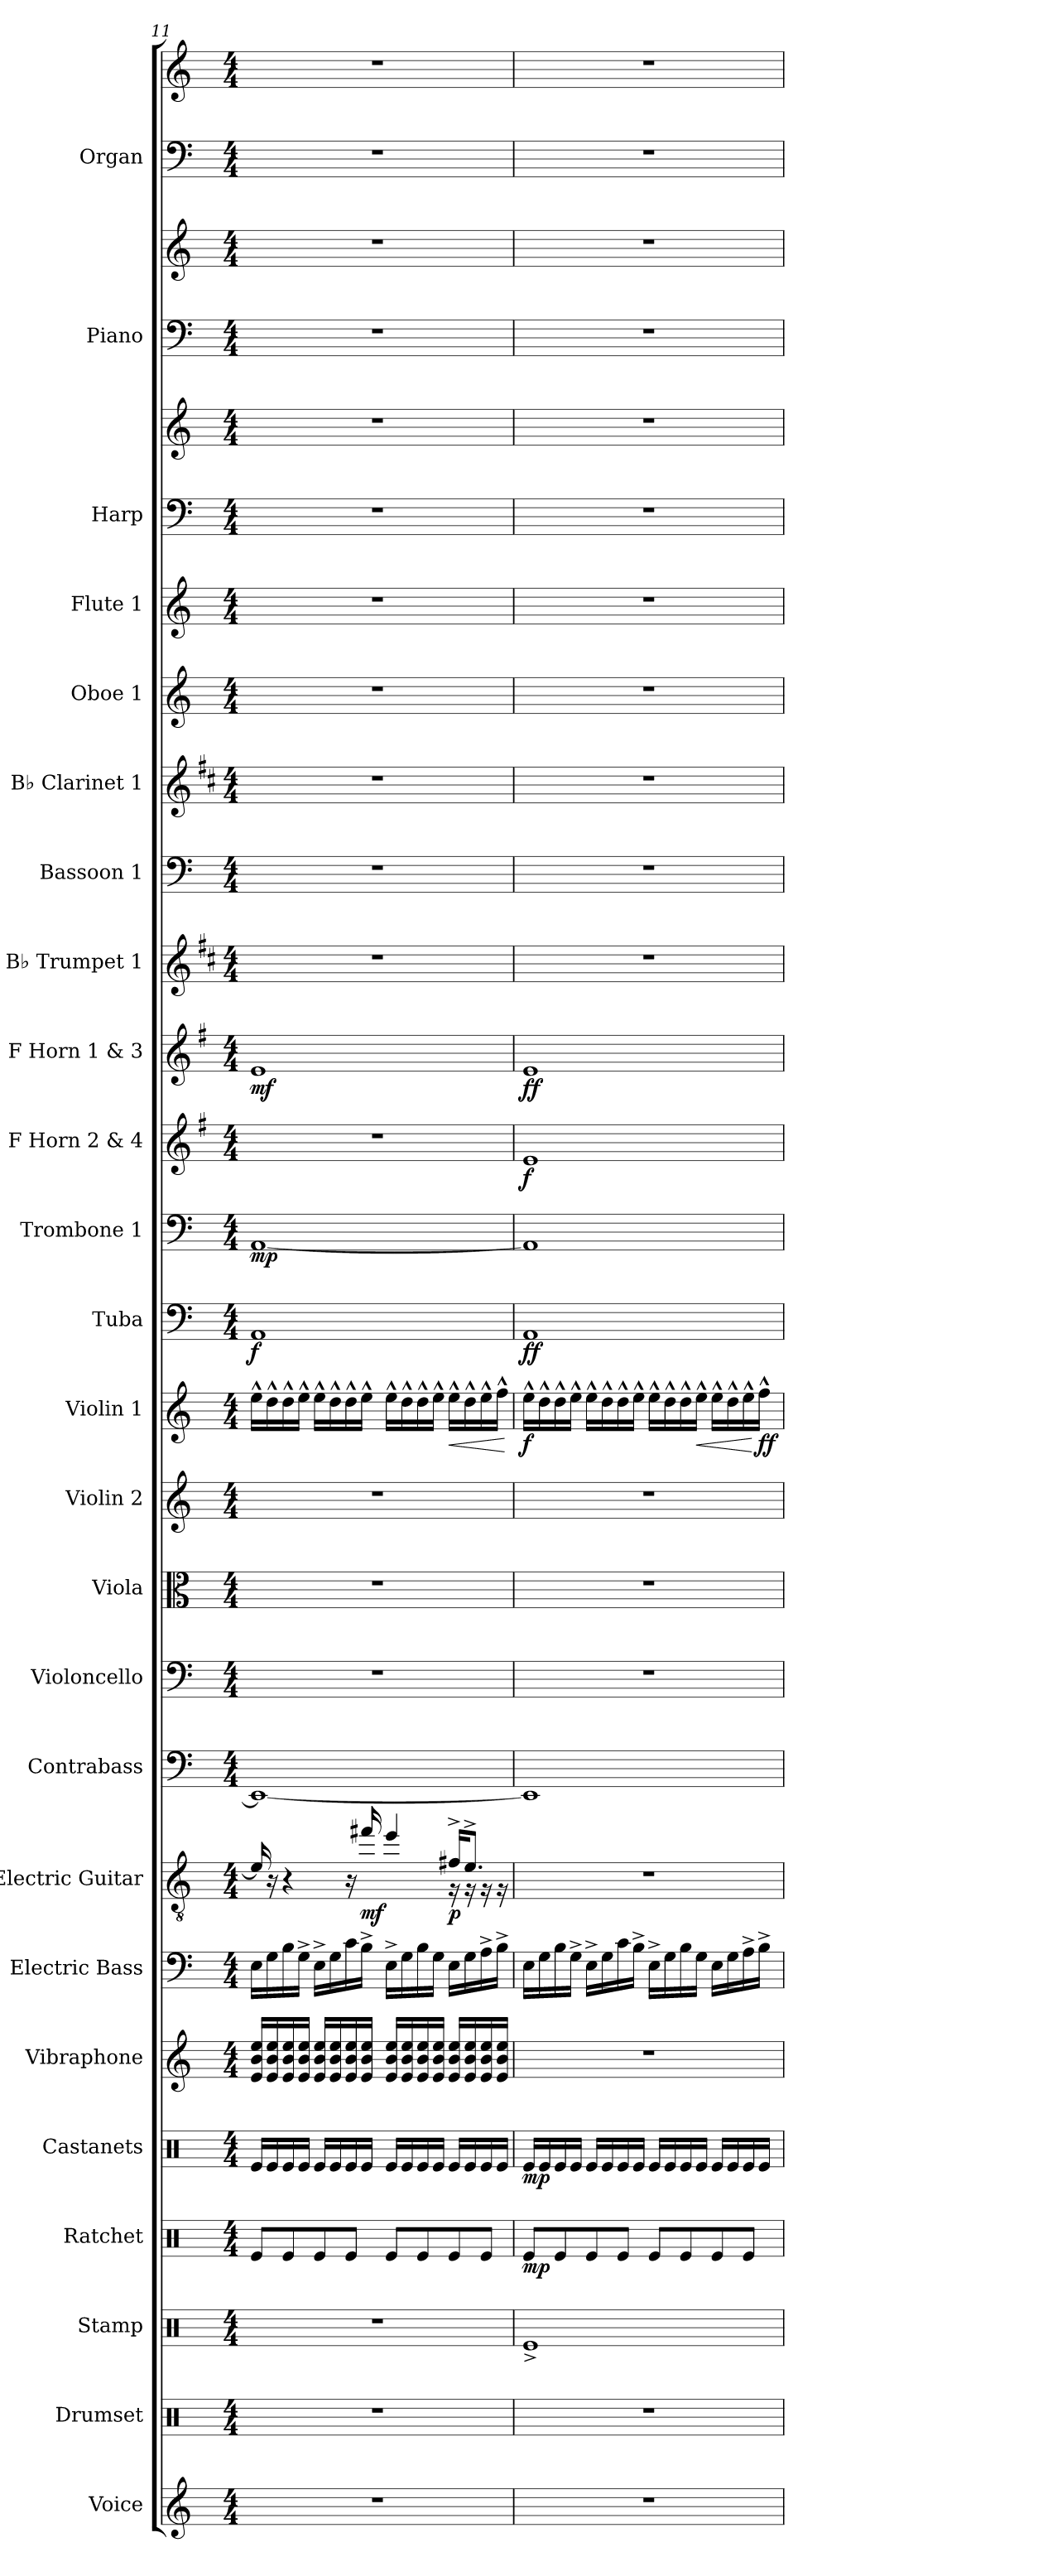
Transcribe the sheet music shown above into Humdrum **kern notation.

**kern	**kern	**kern	**kern	**dynam	**kern	**dynam	**kern	**kern	**kern	**dynam	**kern	**kern	**kern	**kern	**kern	**dynam	**kern	**dynam	**kern	**dynam	**kern	**dynam	**kern	**dynam	**kern	**kern	**kern	**kern	**kern	**kern	**kern	**kern	**kern	**kern	**kern
*part25	*part24	*part23	*part22	*part22	*part21	*part21	*part20	*part19	*part18	*part18	*part17	*part16	*part15	*part14	*part13	*part13	*part12	*part12	*part11	*part11	*part10	*part10	*part9	*part9	*part8	*part7	*part6	*part5	*part4	*part3	*part3	*part2	*part2	*part1	*part1
*staff28	*staff27	*staff26	*staff25	*staff25	*staff24	*staff24	*staff23	*staff22	*staff21	*staff21	*staff20	*staff19	*staff18	*staff17	*staff16	*staff16	*staff15	*staff15	*staff14	*staff14	*staff13	*staff13	*staff12	*staff12	*staff11	*staff10	*staff9	*staff8	*staff7	*staff6	*staff5	*staff4	*staff3	*staff2	*staff1
*I"Voice	*I"Drumset	*I"Stamp	*I"Ratchet	*	*I"Castanets	*	*I"Vibraphone	*I"Electric Bass	*I"Electric Guitar	*	*I"Contrabass	*I"Violoncello	*I"Viola	*I"Violin 2	*I"Violin 1	*	*I"Tuba	*	*I"Trombone 1	*	*I"F Horn 2 &amp; 4	*	*I"F Horn 1 &amp; 3	*	*I"B♭ Trumpet 1	*I"Bassoon 1	*I"B♭ Clarinet 1	*I"Oboe 1	*I"Flute 1	*I"Harp	*	*I"Piano	*	*I"Organ	*
*I'Vo.	*I'Drs.	*I'Sta.	*I'Rat.	*	*I'Cst.	*	*I'Vib.	*I'El. B.	*I'El. Guit.	*	*I'Cb.	*I'Vc.	*I'Vla.	*I'Vln. 2	*I'Vln. 1	*	*I'Tba.	*	*I'Tbn. 1	*	*I'F Hn. 2 4	*	*I'F Hn. 1 3	*	*I'B♭ Tpt. 1	*I'Bsn. 1	*I'B♭ Cl. 1	*I'Ob. 1	*I'Fl. 1	*I'Hrp.	*	*I'Pno.	*	*I'Org.	*
*clefG2	*clefX	*clefX	*clefX	*	*clefX	*	*clefG2	*clefF4	*clefGv2	*	*clefF4	*clefF4	*clefC3	*clefG2	*clefG2	*	*clefF4	*	*clefF4	*	*clefG2	*	*clefG2	*	*clefG2	*clefF4	*clefG2	*clefG2	*clefG2	*clefF4	*clefG2	*clefF4	*clefG2	*clefF4	*clefG2
*	*	*	*	*	*	*	*	*ITrd7c12	*	*	*ITrd7c12	*	*	*	*	*	*	*	*	*	*ITrd4c7	*	*ITrd4c7	*	*ITrd1c2	*	*ITrd1c2	*	*	*	*	*	*	*	*
*k[]	*k[]	*k[]	*k[]	*	*k[]	*	*k[]	*k[]	*k[]	*	*k[]	*k[]	*k[]	*k[]	*k[]	*	*k[]	*	*k[]	*	*k[]	*	*k[]	*	*k[]	*k[]	*k[]	*k[]	*k[]	*k[]	*k[]	*k[]	*k[]	*k[]	*k[]
*M4/4	*M4/4	*M4/4	*M4/4	*	*M4/4	*	*M4/4	*M4/4	*M4/4	*	*M4/4	*M4/4	*M4/4	*M4/4	*M4/4	*	*M4/4	*	*M4/4	*	*M4/4	*	*M4/4	*	*M4/4	*M4/4	*M4/4	*M4/4	*M4/4	*M4/4	*M4/4	*M4/4	*M4/4	*M4/4	*M4/4
=11	=11	=11	=11	=11	=11	=11	=11	=11	=11	=11	=11	=11	=11	=11	=11	=11	=11	=11	=11	=11	=11	=11	=11	=11	=11	=11	=11	=11	=11	=11	=11	=11	=11	=11	=11
*	*	*	*	*	*	*	*	*	*^	*	*	*	*	*	*	*	*	*	*	*	*	*	*	*	*	*	*	*	*	*	*	*	*	*	*
!	!	!	!	!	!	!	!	!	!	!	!	!	!	!	!	!	!	!	!LO:DY:b	!	!LO:DY:b	!	!	!	!LO:DY:b	!	!	!	!	!	!	!	!	!	!	!
1r	1r	1r	8Re/L	.	16Re/LL	.	16e/ 16b/ 16ee/LL	16EE\LL	16e/]	2.ryy	.	1EEE_	1r	1r	1r	16ee^^\LL	.	1AA	f	[1AA	mp	1r	.	1A	mf	1r	1r	1r	1r	1r	1r	1r	1r	1r	1r	1r
.	.	.	.	.	16Re/	.	16e/ 16b/ 16ee/	16GG\	16r	.	.	.	.	.	.	16dd^^\	.	.	.	.	.	.	.	.	.	.	.	.	.	.	.	.	.	.	.	.
.	.	.	8Re/	.	16Re/	.	16e/ 16b/ 16ee/	16BB\	4r	.	.	.	.	.	.	16dd^^\	.	.	.	.	.	.	.	.	.	.	.	.	.	.	.	.	.	.	.	.
.	.	.	.	.	16Re/JJ	.	16e/ 16b/ 16ee/JJ	16GG^\JJ	.	.	.	.	.	.	.	16ee^^\JJ	.	.	.	.	.	.	.	.	.	.	.	.	.	.	.	.	.	.	.	.
.	.	.	8Re/	.	16Re/LL	.	16e/ 16b/ 16ee/LL	16EE^\LL	.	.	.	.	.	.	.	16ee^^\LL	.	.	.	.	.	.	.	.	.	.	.	.	.	.	.	.	.	.	.	.
.	.	.	.	.	16Re/	.	16e/ 16b/ 16ee/	16GG\	.	.	.	.	.	.	.	16dd^^\	.	.	.	.	.	.	.	.	.	.	.	.	.	.	.	.	.	.	.	.
.	.	.	8Re/J	.	16Re/	.	16e/ 16b/ 16ee/	16C\	16r	.	.	.	.	.	.	16dd^^\	.	.	.	.	.	.	.	.	.	.	.	.	.	.	.	.	.	.	.	.
!	!	!	!	!	!	!	!	!	!	!	!LO:DY:b	!	!	!	!	!	!	!	!	!	!	!	!	!	!	!	!	!	!	!	!	!	!	!	!	!
.	.	.	.	.	16Re/JJ	.	16e/ 16b/ 16ee/JJ	16BB^\JJ	16ff#X/	.	mf	.	.	.	.	16ee^^\JJ	.	.	.	.	.	.	.	.	.	.	.	.	.	.	.	.	.	.	.	.
.	.	.	8Re/L	.	16Re/LL	.	16e/ 16b/ 16ee/LL	16EE^\LL	4ee/	.	.	.	.	.	.	16ee^^\LL	.	.	.	.	.	.	.	.	.	.	.	.	.	.	.	.	.	.	.	.
.	.	.	.	.	16Re/	.	16e/ 16b/ 16ee/	16GG\	.	.	.	.	.	.	.	16dd^^\	.	.	.	.	.	.	.	.	.	.	.	.	.	.	.	.	.	.	.	.
.	.	.	8Re/	.	16Re/	.	16e/ 16b/ 16ee/	16BB\	.	.	.	.	.	.	.	16dd^^\	.	.	.	.	.	.	.	.	.	.	.	.	.	.	.	.	.	.	.	.
.	.	.	.	.	16Re/JJ	.	16e/ 16b/ 16ee/JJ	16GG\JJ	.	.	.	.	.	.	.	16ee^^\JJ	.	.	.	.	.	.	.	.	.	.	.	.	.	.	.	.	.	.	.	.
!	!	!	!	!	!	!	!	!	!	!	!LO:DY:b	!	!	!	!	!	!LO:HP:b	!	!	!	!	!	!	!	!	!	!	!	!	!	!	!	!	!	!	!
.	.	.	8Re/	.	16Re/LL	.	16e/ 16b/ 16ee/LL	16EE\LL	16f#X^/KL	16r	p	.	.	.	.	16ee^^\LL	<	.	.	.	.	.	.	.	.	.	.	.	.	.	.	.	.	.	.	.
.	.	.	.	.	16Re/	.	16e/ 16b/ 16ee/	16GG\	8.e^/J	16r	.	.	.	.	.	16dd^^\	.	.	.	.	.	.	.	.	.	.	.	.	.	.	.	.	.	.	.	.
.	.	.	8Re/J	.	16Re/	.	16e/ 16b/ 16ee/	16AA^\	.	16r	.	.	.	.	.	16ee^^\	.	.	.	.	.	.	.	.	.	.	.	.	.	.	.	.	.	.	.	.
.	.	.	.	.	16Re/JJ	.	16e/ 16b/ 16ee/JJ	16BB^\JJ	.	16r	.	.	.	.	.	16ff^^\JJ	.	.	.	.	.	.	.	.	.	.	.	.	.	.	.	.	.	.	.	.
*	*	*	*	*	*	*	*	*	*v	*v	*	*	*	*	*	*	*	*	*	*	*	*	*	*	*	*	*	*	*	*	*	*	*	*	*	*
.	.	.	.	.	.	.	.	.	.	.	.	.	.	.	.	[	.	.	.	.	.	.	.	.	.	.	.	.	.	.	.	.	.	.	.
=12	=12	=12	=12	=12	=12	=12	=12	=12	=12	=12	=12	=12	=12	=12	=12	=12	=12	=12	=12	=12	=12	=12	=12	=12	=12	=12	=12	=12	=12	=12	=12	=12	=12	=12	=12
!	!	!	!	!LO:DY:b	!	!LO:DY:b	!	!	!	!	!	!	!	!	!	!LO:DY:b	!	!LO:DY:b	!	!	!	!LO:DY:b	!	!LO:DY:b	!	!	!	!	!	!	!	!	!	!	!
1r	1r	1Re^	8Re/L	mp	16Re/LL	mp	1r	16EE\LL	1r	.	1EEE]	1r	1r	1r	16ee^^\LL	f	1AA	ff	1AA]	.	1A	f	1A	ff	1r	1r	1r	1r	1r	1r	1r	1r	1r	1r	1r
.	.	.	.	.	16Re/	.	.	16GG\	.	.	.	.	.	.	16dd^^\	.	.	.	.	.	.	.	.	.	.	.	.	.	.	.	.	.	.	.	.
.	.	.	8Re/	.	16Re/	.	.	16BB\	.	.	.	.	.	.	16dd^^\	.	.	.	.	.	.	.	.	.	.	.	.	.	.	.	.	.	.	.	.
.	.	.	.	.	16Re/JJ	.	.	16GG^\JJ	.	.	.	.	.	.	16ee^^\JJ	.	.	.	.	.	.	.	.	.	.	.	.	.	.	.	.	.	.	.	.
.	.	.	8Re/	.	16Re/LL	.	.	16EE^\LL	.	.	.	.	.	.	16ee^^\LL	.	.	.	.	.	.	.	.	.	.	.	.	.	.	.	.	.	.	.	.
.	.	.	.	.	16Re/	.	.	16GG\	.	.	.	.	.	.	16dd^^\	.	.	.	.	.	.	.	.	.	.	.	.	.	.	.	.	.	.	.	.
.	.	.	8Re/J	.	16Re/	.	.	16C\	.	.	.	.	.	.	16dd^^\	.	.	.	.	.	.	.	.	.	.	.	.	.	.	.	.	.	.	.	.
.	.	.	.	.	16Re/JJ	.	.	16BB^\JJ	.	.	.	.	.	.	16ee^^\JJ	.	.	.	.	.	.	.	.	.	.	.	.	.	.	.	.	.	.	.	.
.	.	.	8Re/L	.	16Re/LL	.	.	16EE^\LL	.	.	.	.	.	.	16ee^^\LL	.	.	.	.	.	.	.	.	.	.	.	.	.	.	.	.	.	.	.	.
.	.	.	.	.	16Re/	.	.	16GG\	.	.	.	.	.	.	16dd^^\	.	.	.	.	.	.	.	.	.	.	.	.	.	.	.	.	.	.	.	.
.	.	.	8Re/	.	16Re/	.	.	16BB\	.	.	.	.	.	.	16dd^^\	.	.	.	.	.	.	.	.	.	.	.	.	.	.	.	.	.	.	.	.
!	!	!	!	!	!	!	!	!	!	!	!	!	!	!	!	!LO:HP:b	!	!	!	!	!	!	!	!	!	!	!	!	!	!	!	!	!	!	!
.	.	.	.	.	16Re/JJ	.	.	16GG\JJ	.	.	.	.	.	.	16ee^^\JJ	<	.	.	.	.	.	.	.	.	.	.	.	.	.	.	.	.	.	.	.
.	.	.	8Re/	.	16Re/LL	.	.	16EE\LL	.	.	.	.	.	.	16ee^^\LL	.	.	.	.	.	.	.	.	.	.	.	.	.	.	.	.	.	.	.	.
.	.	.	.	.	16Re/	.	.	16GG\	.	.	.	.	.	.	16dd^^\	.	.	.	.	.	.	.	.	.	.	.	.	.	.	.	.	.	.	.	.
.	.	.	8Re/J	.	16Re/	.	.	16AA^\	.	.	.	.	.	.	16ee^^\	.	.	.	.	.	.	.	.	.	.	.	.	.	.	.	.	.	.	.	.
!	!	!	!	!	!	!	!	!	!	!	!	!	!	!	!	!LO:DY:n=1:b	!	!	!	!	!	!	!	!	!	!	!	!	!	!	!	!	!	!	!
.	.	.	.	.	16Re/JJ	.	.	16BB^\JJ	.	.	.	.	.	.	16ff^^\JJ	[ ff	.	.	.	.	.	.	.	.	.	.	.	.	.	.	.	.	.	.	.
=	=	=	=	=	=	=	=	=	=	=	=	=	=	=	=	=	=	=	=	=	=	=	=	=	=	=	=	=	=	=	=	=	=	=	=
*-	*-	*-	*-	*-	*-	*-	*-	*-	*-	*-	*-	*-	*-	*-	*-	*-	*-	*-	*-	*-	*-	*-	*-	*-	*-	*-	*-	*-	*-	*-	*-	*-	*-	*-	*-
